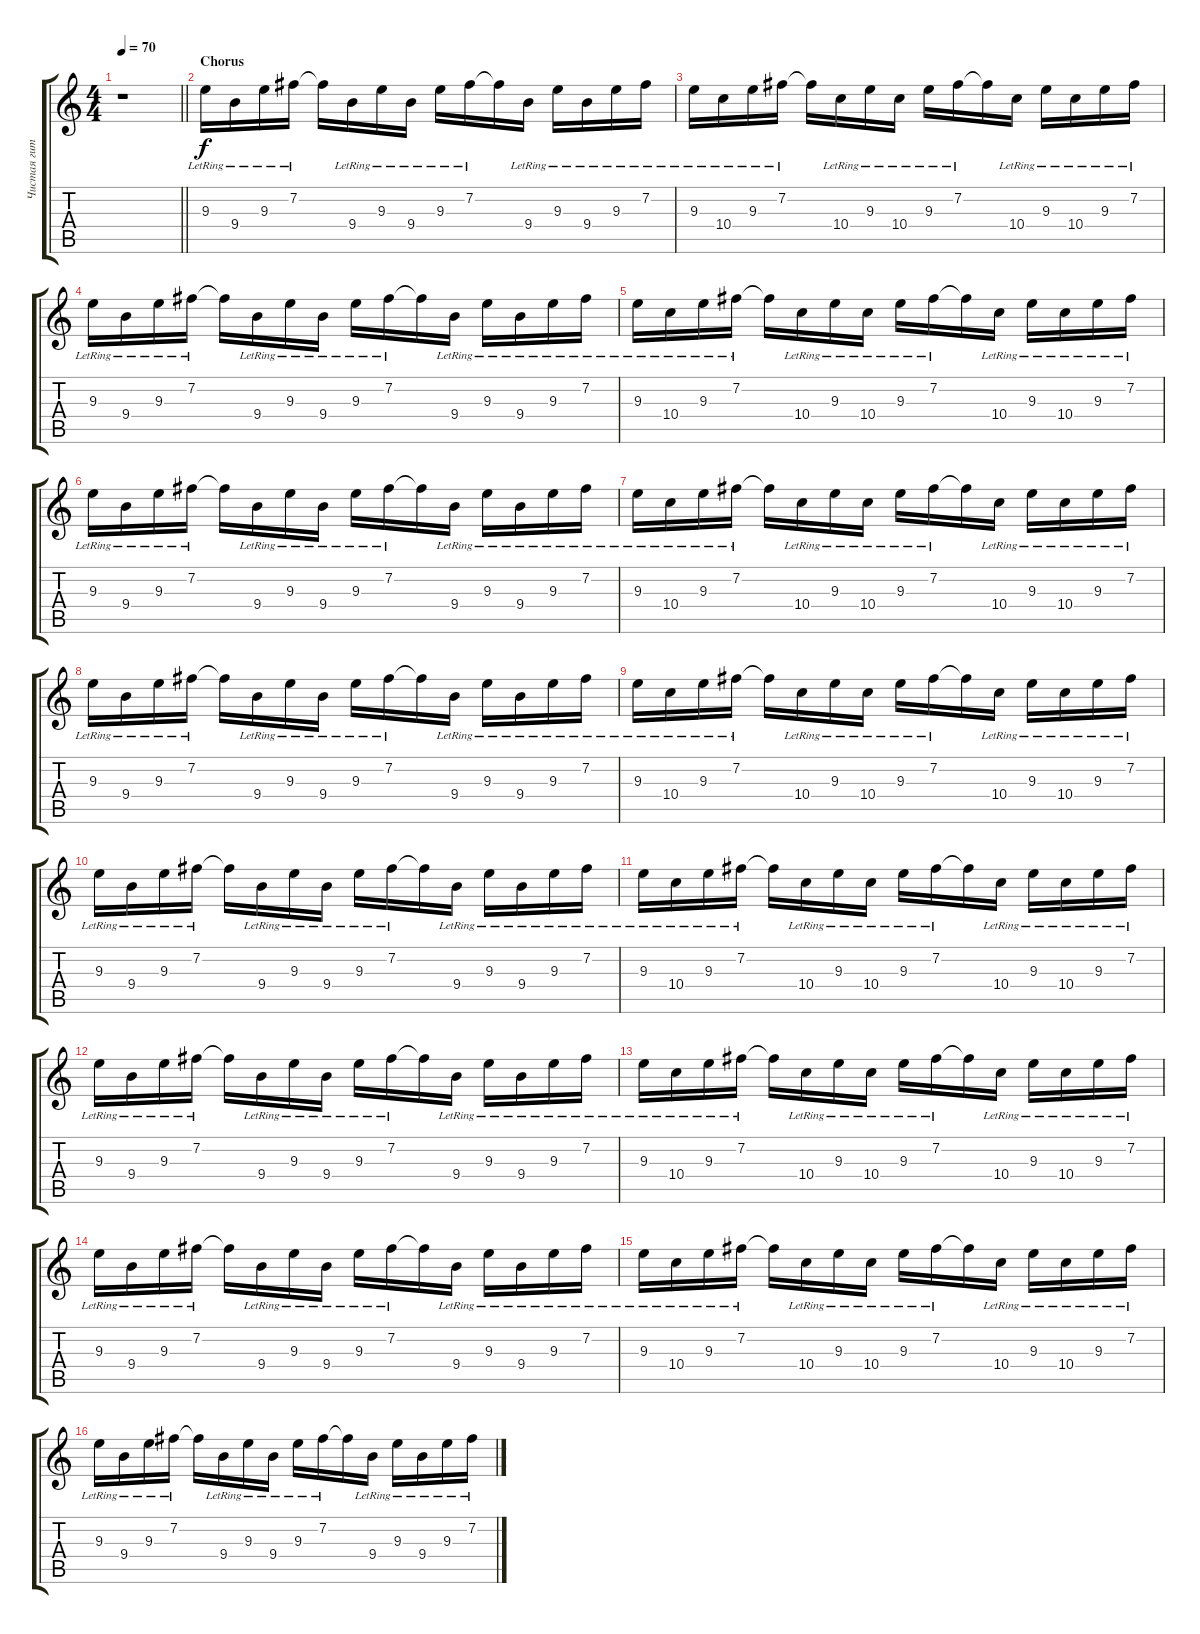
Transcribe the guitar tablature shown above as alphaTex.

\track ("Чистая гитара (L)" "Чистая гит") {instrument electricguitarclean}
\staff {score tabs}
\tuning (E4 B3 G3 D3 A2 E2) {hide}
\ts (4 4)
\tempo 70
\clef g2
\barLineRight lightlight
\ks aminor
r.1{dy f} |
\section ("" "Chorus")
9.3{lr}.16{beam Down} 9.4{lr}.16{beam Down} 9.3{lr}.16{beam Down} 7.2{lr}.16{beam Down} 7.2{t}.16{beam Down} 9.4{lr}.16{beam Down} 9.3{lr}.16{beam Down} 9.4{lr}.16{beam Down} 9.3{lr}.16{beam Down} 7.2{lr}.16{beam Down} 7.2{t}.16{beam Down} 9.4{lr}.16{beam Down} 9.3{lr}.16{beam Down} 9.4{lr}.16{beam Down} 9.3{lr}.16{beam Down} 7.2{lr}.16{beam Down} |
9.3{lr}.16{beam Down} 10.4{lr}.16{beam Down} 9.3{lr}.16{beam Down} 7.2{lr}.16{beam Down} 7.2{t}.16{beam Down} 10.4{lr}.16{beam Down} 9.3{lr}.16{beam Down} 10.4{lr}.16{beam Down} 9.3{lr}.16{beam Down} 7.2{lr}.16{beam Down} 7.2{t}.16{beam Down} 10.4{lr}.16{beam Down} 9.3{lr}.16{beam Down} 10.4{lr}.16{beam Down} 9.3{lr}.16{beam Down} 7.2{lr}.16{beam Down} |
9.3{lr}.16{beam Down} 9.4{lr}.16{beam Down} 9.3{lr}.16{beam Down} 7.2{lr}.16{beam Down} 7.2{t}.16{beam Down} 9.4{lr}.16{beam Down} 9.3{lr}.16{beam Down} 9.4{lr}.16{beam Down} 9.3{lr}.16{beam Down} 7.2{lr}.16{beam Down} 7.2{t}.16{beam Down} 9.4{lr}.16{beam Down} 9.3{lr}.16{beam Down} 9.4{lr}.16{beam Down} 9.3{lr}.16{beam Down} 7.2{lr}.16{beam Down} |
9.3{lr}.16{beam Down} 10.4{lr}.16{beam Down} 9.3{lr}.16{beam Down} 7.2{lr}.16{beam Down} 7.2{t}.16{beam Down} 10.4{lr}.16{beam Down} 9.3{lr}.16{beam Down} 10.4{lr}.16{beam Down} 9.3{lr}.16{beam Down} 7.2{lr}.16{beam Down} 7.2{t}.16{beam Down} 10.4{lr}.16{beam Down} 9.3{lr}.16{beam Down} 10.4{lr}.16{beam Down} 9.3{lr}.16{beam Down} 7.2{lr}.16{beam Down} |
9.3{lr}.16{beam Down} 9.4{lr}.16{beam Down} 9.3{lr}.16{beam Down} 7.2{lr}.16{beam Down} 7.2{t}.16{beam Down} 9.4{lr}.16{beam Down} 9.3{lr}.16{beam Down} 9.4{lr}.16{beam Down} 9.3{lr}.16{beam Down} 7.2{lr}.16{beam Down} 7.2{t}.16{beam Down} 9.4{lr}.16{beam Down} 9.3{lr}.16{beam Down} 9.4{lr}.16{beam Down} 9.3{lr}.16{beam Down} 7.2{lr}.16{beam Down} |
9.3{lr}.16{beam Down} 10.4{lr}.16{beam Down} 9.3{lr}.16{beam Down} 7.2{lr}.16{beam Down} 7.2{t}.16{beam Down} 10.4{lr}.16{beam Down} 9.3{lr}.16{beam Down} 10.4{lr}.16{beam Down} 9.3{lr}.16{beam Down} 7.2{lr}.16{beam Down} 7.2{t}.16{beam Down} 10.4{lr}.16{beam Down} 9.3{lr}.16{beam Down} 10.4{lr}.16{beam Down} 9.3{lr}.16{beam Down} 7.2{lr}.16{beam Down} |
9.3{lr}.16{beam Down} 9.4{lr}.16{beam Down} 9.3{lr}.16{beam Down} 7.2{lr}.16{beam Down} 7.2{t}.16{beam Down} 9.4{lr}.16{beam Down} 9.3{lr}.16{beam Down} 9.4{lr}.16{beam Down} 9.3{lr}.16{beam Down} 7.2{lr}.16{beam Down} 7.2{t}.16{beam Down} 9.4{lr}.16{beam Down} 9.3{lr}.16{beam Down} 9.4{lr}.16{beam Down} 9.3{lr}.16{beam Down} 7.2{lr}.16{beam Down} |
9.3{lr}.16{beam Down} 10.4{lr}.16{beam Down} 9.3{lr}.16{beam Down} 7.2{lr}.16{beam Down} 7.2{t}.16{beam Down} 10.4{lr}.16{beam Down} 9.3{lr}.16{beam Down} 10.4{lr}.16{beam Down} 9.3{lr}.16{beam Down} 7.2{lr}.16{beam Down} 7.2{t}.16{beam Down} 10.4{lr}.16{beam Down} 9.3{lr}.16{beam Down} 10.4{lr}.16{beam Down} 9.3{lr}.16{beam Down} 7.2{lr}.16{beam Down} |
9.3{lr}.16{beam Down} 9.4{lr}.16{beam Down} 9.3{lr}.16{beam Down} 7.2{lr}.16{beam Down} 7.2{t}.16{beam Down} 9.4{lr}.16{beam Down} 9.3{lr}.16{beam Down} 9.4{lr}.16{beam Down} 9.3{lr}.16{beam Down} 7.2{lr}.16{beam Down} 7.2{t}.16{beam Down} 9.4{lr}.16{beam Down} 9.3{lr}.16{beam Down} 9.4{lr}.16{beam Down} 9.3{lr}.16{beam Down} 7.2{lr}.16{beam Down} |
9.3{lr}.16{beam Down} 10.4{lr}.16{beam Down} 9.3{lr}.16{beam Down} 7.2{lr}.16{beam Down} 7.2{t}.16{beam Down} 10.4{lr}.16{beam Down} 9.3{lr}.16{beam Down} 10.4{lr}.16{beam Down} 9.3{lr}.16{beam Down} 7.2{lr}.16{beam Down} 7.2{t}.16{beam Down} 10.4{lr}.16{beam Down} 9.3{lr}.16{beam Down} 10.4{lr}.16{beam Down} 9.3{lr}.16{beam Down} 7.2{lr}.16{beam Down} |
9.3{lr}.16{beam Down} 9.4{lr}.16{beam Down} 9.3{lr}.16{beam Down} 7.2{lr}.16{beam Down} 7.2{t}.16{beam Down} 9.4{lr}.16{beam Down} 9.3{lr}.16{beam Down} 9.4{lr}.16{beam Down} 9.3{lr}.16{beam Down} 7.2{lr}.16{beam Down} 7.2{t}.16{beam Down} 9.4{lr}.16{beam Down} 9.3{lr}.16{beam Down} 9.4{lr}.16{beam Down} 9.3{lr}.16{beam Down} 7.2{lr}.16{beam Down} |
9.3{lr}.16{beam Down} 10.4{lr}.16{beam Down} 9.3{lr}.16{beam Down} 7.2{lr}.16{beam Down} 7.2{t}.16{beam Down} 10.4{lr}.16{beam Down} 9.3{lr}.16{beam Down} 10.4{lr}.16{beam Down} 9.3{lr}.16{beam Down} 7.2{lr}.16{beam Down} 7.2{t}.16{beam Down} 10.4{lr}.16{beam Down} 9.3{lr}.16{beam Down} 10.4{lr}.16{beam Down} 9.3{lr}.16{beam Down} 7.2{lr}.16{beam Down} |
9.3{lr}.16{beam Down} 9.4{lr}.16{beam Down} 9.3{lr}.16{beam Down} 7.2{lr}.16{beam Down} 7.2{t}.16{beam Down} 9.4{lr}.16{beam Down} 9.3{lr}.16{beam Down} 9.4{lr}.16{beam Down} 9.3{lr}.16{beam Down} 7.2{lr}.16{beam Down} 7.2{t}.16{beam Down} 9.4{lr}.16{beam Down} 9.3{lr}.16{beam Down} 9.4{lr}.16{beam Down} 9.3{lr}.16{beam Down} 7.2{lr}.16{beam Down} |
9.3{lr}.16{beam Down} 10.4{lr}.16{beam Down} 9.3{lr}.16{beam Down} 7.2{lr}.16{beam Down} 7.2{t}.16{beam Down} 10.4{lr}.16{beam Down} 9.3{lr}.16{beam Down} 10.4{lr}.16{beam Down} 9.3{lr}.16{beam Down} 7.2{lr}.16{beam Down} 7.2{t}.16{beam Down} 10.4{lr}.16{beam Down} 9.3{lr}.16{beam Down} 10.4{lr}.16{beam Down} 9.3{lr}.16{beam Down} 7.2{lr}.16{beam Down} |
9.3{lr}.16{beam Down} 9.4{lr}.16{beam Down} 9.3{lr}.16{beam Down} 7.2{lr}.16{beam Down} 7.2{t}.16{beam Down} 9.4{lr}.16{beam Down} 9.3{lr}.16{beam Down} 9.4{lr}.16{beam Down} 9.3{lr}.16{beam Down} 7.2{lr}.16{beam Down} 7.2{t}.16{beam Down} 9.4{lr}.16{beam Down} 9.3{lr}.16{beam Down} 9.4{lr}.16{beam Down} 9.3{lr}.16{beam Down} 7.2{lr}.16{beam Down}
